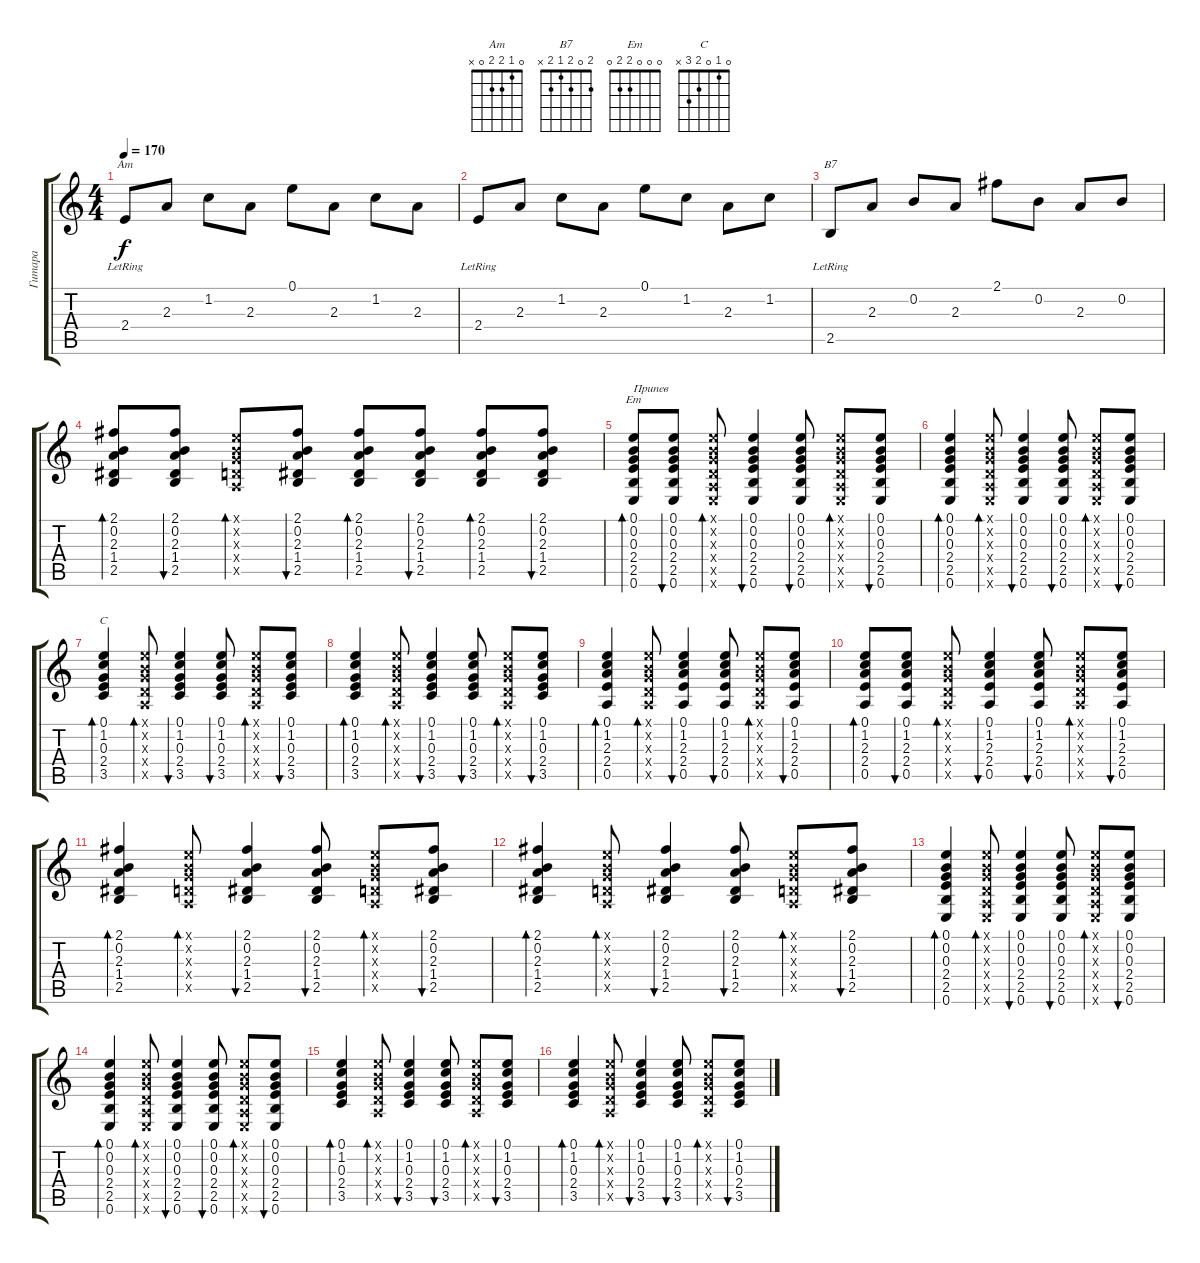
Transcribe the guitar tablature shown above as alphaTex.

\track ("Гитара" "Гитара") {instrument acousticguitarsteel}
\staff {score tabs}
\tuning (E4 B3 G3 D3 A2 E2) {hide}
\chord ("Am" 0 1 2 2 0 x)
\chord ("B7" 2 0 2 1 2 x)
\chord ("Em" 0 0 0 2 2 0)
\chord ("C" 0 1 0 2 3 x)
\ts (4 4)
\tempo 170
\clef g2
\ks c
2.4{lr}.8{ch "Am" dy f} 2.3.8 1.2.8 2.3.8 0.1.8 2.3.8 1.2.8 2.3.8 |
2.4{lr}.8 2.3.8 1.2.8 2.3.8 0.1.8 1.2.8 2.3.8 1.2.8 |
2.5{lr}.8{ch "B7"} 2.3.8 0.2.8 2.3.8 2.1.8 0.2.8 2.3.8 0.2.8 |
(2.1 0.2 2.3 1.4 2.5).8{bd 60} (2.1 0.2 2.3 1.4 2.5).8{bu 60} (0.1{x} 0.2{x} 0.3{x} 0.4{x} 0.5{x}).8{bd 60} (2.1 0.2 2.3 1.4 2.5).8{bu 60} (2.1 0.2 2.3 1.4 2.5).8{bd 60} (2.1 0.2 2.3 1.4 2.5).8{bu 60} (2.1 0.2 2.3 1.4 2.5).8{bd 60} (2.1 0.2 2.3 1.4 2.5).8{bu 60} |
(0.1 0.2 0.3 2.4 2.5 0.6).8{bd 60 ch "Em" txt "Припев"} (0.1 0.2 0.3 2.4 2.5 0.6).8{bu 60} (0.1{x} 0.2{x} 0.3{x} 0.4{x} 0.5{x} 0.6{x}).8{bd 60} (0.1 0.2 0.3 2.4 2.5 0.6).4{bu 60} (0.1 0.2 0.3 2.4 2.5 0.6).8{bu 60} (0.1{x} 0.2{x} 0.3{x} 0.4{x} 0.5{x} 0.6{x}).8{bd 60} (0.1 0.2 0.3 2.4 2.5 0.6).8{bu 60} |
(0.1 0.2 0.3 2.4 2.5 0.6).4{bd 60} (0.1{x} 0.2{x} 0.3{x} 0.4{x} 0.5{x} 0.6{x}).8{bd 60} (0.1 0.2 0.3 2.4 2.5 0.6).4{bu 60} (0.1 0.2 0.3 2.4 2.5 0.6).8{bu 60} (0.1{x} 0.2{x} 0.3{x} 0.4{x} 0.5{x} 0.6{x}).8{bd 60} (0.1 0.2 0.3 2.4 2.5 0.6).8{bu 60} |
(0.1 1.2 0.3 2.4 3.5).4{bd 60 ch "C"} (0.1{x} 0.2{x} 0.3{x} 0.4{x} 0.5{x}).8{bd 60} (0.1 1.2 0.3 2.4 3.5).4{bu 60} (0.1 1.2 0.3 2.4 3.5).8{bu 60} (0.1{x} 0.2{x} 0.3{x} 0.4{x} 0.5{x}).8{bd 60} (0.1 1.2 0.3 2.4 3.5).8{bu 60} |
(0.1 1.2 0.3 2.4 3.5).4{bd 60} (0.1{x} 0.2{x} 0.3{x} 0.4{x} 0.5{x}).8{bd 60} (0.1 1.2 0.3 2.4 3.5).4{bu 60} (0.1 1.2 0.3 2.4 3.5).8{bu 60} (0.1{x} 0.2{x} 0.3{x} 0.4{x} 0.5{x}).8{bd 60} (0.1 1.2 0.3 2.4 3.5).8{bu 60} |
(0.1 1.2 2.3 2.4 0.5).4{bd 60} (0.1{x} 0.2{x} 0.3{x} 0.4{x} 0.5{x}).8{bd 60} (0.1 1.2 2.3 2.4 0.5).4{bu 60} (0.1 1.2 2.3 2.4 0.5).8{bu 60} (0.1{x} 0.2{x} 0.3{x} 0.4{x} 0.5{x}).8{bd 60} (0.1 1.2 2.3 2.4 0.5).8{bu 60} |
(0.1 1.2 2.3 2.4 0.5).8{bd 60} (0.1 1.2 2.3 2.4 0.5).8{bu 60} (0.1{x} 0.2{x} 0.3{x} 0.4{x} 0.5{x}).8{bd 60} (0.1 1.2 2.3 2.4 0.5).4{bu 60} (0.1 1.2 2.3 2.4 0.5).8{bu 60} (0.1{x} 0.2{x} 0.3{x} 0.4{x} 0.5{x}).8{bd 60} (0.1 1.2 2.3 2.4 0.5).8{bu 60} |
(2.1 0.2 2.3 1.4 2.5).4{bd 60} (0.1{x} 0.2{x} 0.3{x} 0.4{x} 0.5{x}).8{bd 60} (2.1 0.2 2.3 1.4 2.5).4{bu 60} (2.1 0.2 2.3 1.4 2.5).8{bu 60} (0.1{x} 0.2{x} 0.3{x} 0.4{x} 0.5{x}).8{bd 60} (2.1 0.2 2.3 1.4 2.5).8{bu 60} |
(2.1 0.2 2.3 1.4 2.5).4{bd 60} (0.1{x} 0.2{x} 0.3{x} 0.4{x} 0.5{x}).8{bd 60} (2.1 0.2 2.3 1.4 2.5).4{bu 60} (2.1 0.2 2.3 1.4 2.5).8{bu 60} (0.1{x} 0.2{x} 0.3{x} 0.4{x} 0.5{x}).8{bd 60} (2.1 0.2 2.3 1.4 2.5).8{bu 60} |
(0.1 0.2 0.3 2.4 2.5 0.6).4{bd 60} (0.1{x} 0.2{x} 0.3{x} 0.4{x} 0.5{x} 0.6{x}).8{bd 60} (0.1 0.2 0.3 2.4 2.5 0.6).4{bu 60} (0.1 0.2 0.3 2.4 2.5 0.6).8{bu 60} (0.1{x} 0.2{x} 0.3{x} 0.4{x} 0.5{x} 0.6{x}).8{bd 60} (0.1 0.2 0.3 2.4 2.5 0.6).8{bu 60} |
(0.1 0.2 0.3 2.4 2.5 0.6).4{bd 60} (0.1{x} 0.2{x} 0.3{x} 0.4{x} 0.5{x} 0.6{x}).8{bd 60} (0.1 0.2 0.3 2.4 2.5 0.6).4{bu 60} (0.1 0.2 0.3 2.4 2.5 0.6).8{bu 60} (0.1{x} 0.2{x} 0.3{x} 0.4{x} 0.5{x} 0.6{x}).8{bd 60} (0.1 0.2 0.3 2.4 2.5 0.6).8{bu 60} |
(0.1 1.2 0.3 2.4 3.5).4{bd 60} (0.1{x} 0.2{x} 0.3{x} 0.4{x} 0.5{x}).8{bd 60} (0.1 1.2 0.3 2.4 3.5).4{bu 60} (0.1 1.2 0.3 2.4 3.5).8{bu 60} (0.1{x} 0.2{x} 0.3{x} 0.4{x} 0.5{x}).8{bd 60} (0.1 1.2 0.3 2.4 3.5).8{bu 60} |
(0.1 1.2 0.3 2.4 3.5).4{bd 60} (0.1{x} 0.2{x} 0.3{x} 0.4{x} 0.5{x}).8{bd 60} (0.1 1.2 0.3 2.4 3.5).4{bu 60} (0.1 1.2 0.3 2.4 3.5).8{bu 60} (0.1{x} 0.2{x} 0.3{x} 0.4{x} 0.5{x}).8{bd 60} (0.1 1.2 0.3 2.4 3.5).8{bu 60}
